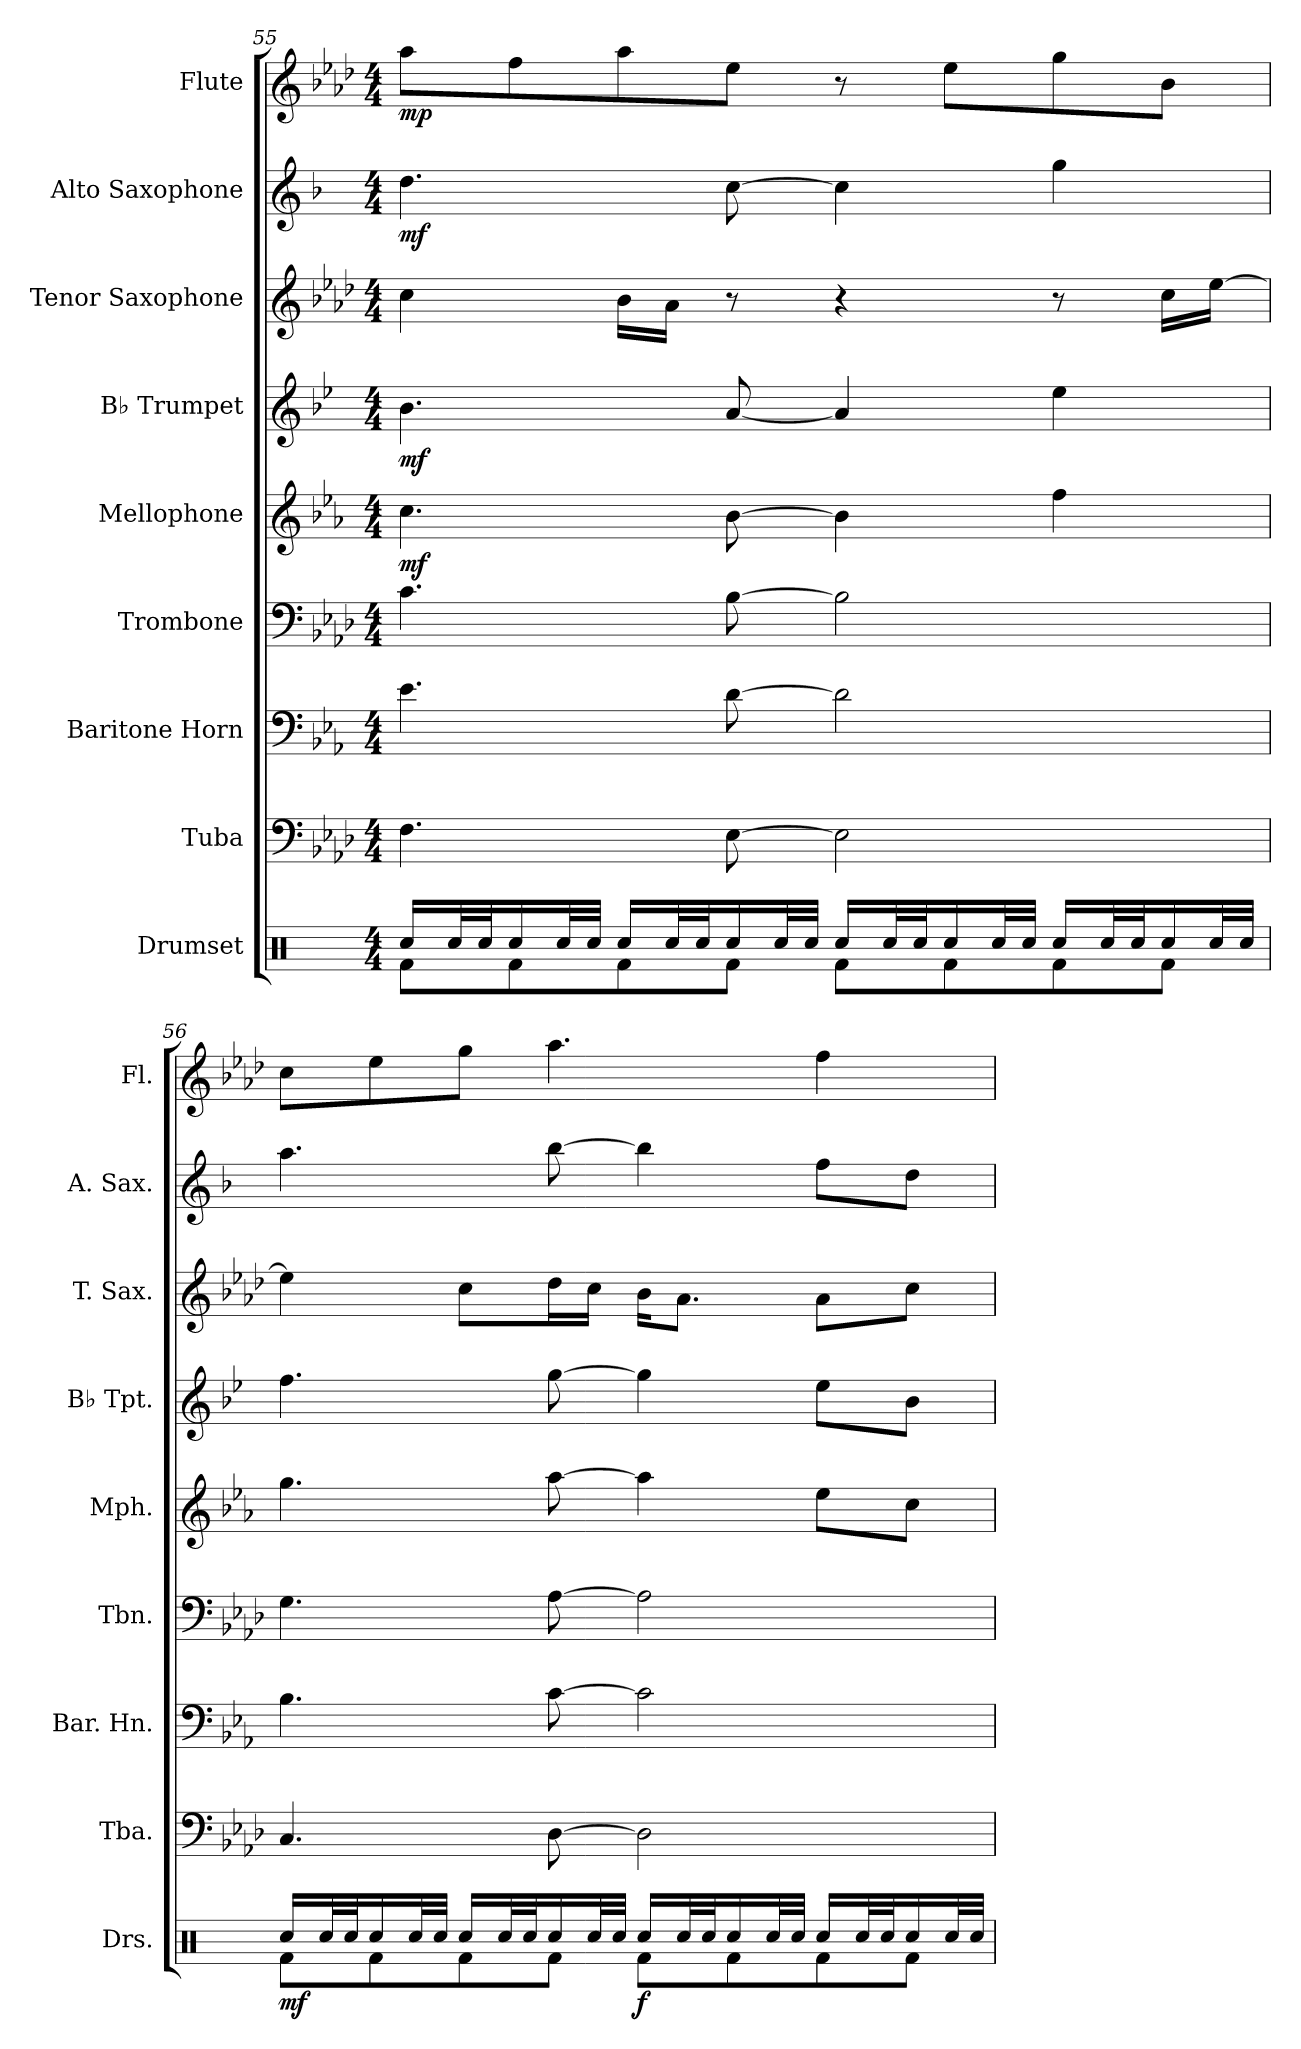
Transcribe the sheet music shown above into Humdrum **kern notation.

**kern	**dynam	**kern	**kern	**kern	**kern	**dynam	**kern	**dynam	**kern	**kern	**dynam	**kern	**dynam
*part9	*part9	*part8	*part7	*part6	*part5	*part5	*part4	*part4	*part3	*part2	*part2	*part1	*part1
*staff9	*staff9	*staff8	*staff7	*staff6	*staff5	*staff5	*staff4	*staff4	*staff3	*staff2	*staff2	*staff1	*staff1
*I"Drumset	*	*I"Tuba	*I"Baritone Horn	*I"Trombone	*I"Mellophone	*	*I"B♭ Trumpet	*	*I"Tenor Saxophone	*I"Alto Saxophone	*	*I"Flute	*
*I'Drs.	*	*I'Tba.	*I'Bar. Hn.	*I'Tbn.	*I'Mph.	*	*I'B♭ Tpt.	*	*I'T. Sax.	*I'A. Sax.	*	*I'Fl.	*
!!LO:PB:g=z
*clefX	*	*clefF4	*clefF4	*clefF4	*clefG2	*	*clefG2	*	*clefG2	*clefG2	*	*clefG2	*
*	*	*	*ITrd4c7	*	*ITrd4c7	*	*ITrd1c2	*	*ITrd8c14	*ITrd5c9	*	*	*
*k[]	*	*k[b-e-a-d-]	*k[b-e-a-d-]	*k[b-e-a-d-]	*k[b-e-a-d-]	*	*k[b-e-a-d-]	*	*k[b-e-a-d-]	*k[b-e-a-d-]	*	*k[b-e-a-d-]	*
*M4/4	*	*M4/4	*M4/4	*M4/4	*M4/4	*	*M4/4	*	*M4/4	*M4/4	*	*M4/4	*
=55	=55	=55	=55	=55	=55	=55	=55	=55	=55	=55	=55	=55	=55
*^	*	*	*	*	*	*	*	*	*	*	*	*	*
!	!	!	!	!	!	!	!LO:DY:b	!	!LO:DY:b	!	!	!LO:DY:b	!	!LO:DY:b
16Rcc/LL	8Rf\L	.	4.F\	4.A-\	4.c\	4.f\	mf	4.a-\	mf	4c\	4.f\	mf	8aa-\L	mp
32Rcc/L	.	.	.	.	.	.	.	.	.	.	.	.	.	.
32Rcc/J	.	.	.	.	.	.	.	.	.	.	.	.	.	.
16Rcc/	8Rf\	.	.	.	.	.	.	.	.	.	.	.	8ff\	.
32Rcc/L	.	.	.	.	.	.	.	.	.	.	.	.	.	.
32Rcc/JJJ	.	.	.	.	.	.	.	.	.	.	.	.	.	.
16Rcc/LL	8Rf\	.	.	.	.	.	.	.	.	16B-\LL	.	.	8aa-\	.
32Rcc/L	.	.	.	.	.	.	.	.	.	16A-\JJ	.	.	.	.
32Rcc/J	.	.	.	.	.	.	.	.	.	.	.	.	.	.
16Rcc/	8Rf\J	.	[8E-\	[8G\	[8B-\	[8e-\	.	[8g/	.	8r	[8e-\	.	8ee-\J	.
32Rcc/L	.	.	.	.	.	.	.	.	.	.	.	.	.	.
32Rcc/JJJ	.	.	.	.	.	.	.	.	.	.	.	.	.	.
16Rcc/LL	8Rf\L	.	2E-\]	2G\]	2B-\]	4e-\]	.	4g/]	.	4r	4e-\]	.	8r	.
32Rcc/L	.	.	.	.	.	.	.	.	.	.	.	.	.	.
32Rcc/J	.	.	.	.	.	.	.	.	.	.	.	.	.	.
16Rcc/	8Rf\	.	.	.	.	.	.	.	.	.	.	.	8ee-\L	.
32Rcc/L	.	.	.	.	.	.	.	.	.	.	.	.	.	.
32Rcc/JJJ	.	.	.	.	.	.	.	.	.	.	.	.	.	.
16Rcc/LL	8Rf\	.	.	.	.	4b-\	.	4dd-\	.	8r	4b-\	.	8gg\	.
32Rcc/L	.	.	.	.	.	.	.	.	.	.	.	.	.	.
32Rcc/J	.	.	.	.	.	.	.	.	.	.	.	.	.	.
16Rcc/	8Rf\J	.	.	.	.	.	.	.	.	16c\LL	.	.	8b-\J	.
32Rcc/L	.	.	.	.	.	.	.	.	.	[16e-\JJ	.	.	.	.
32Rcc/JJJ	.	.	.	.	.	.	.	.	.	.	.	.	.	.
!!LO:PB:g=z
=56	=56	=56	=56	=56	=56	=56	=56	=56	=56	=56	=56	=56	=56	=56
!	!	!LO:DY:b	!	!	!	!	!	!	!	!	!	!	!	!
16Rcc/LL	8Rf\L	mf	4.C/	4.E-\	4.G\	4.cc\	.	4.ee-\	.	4e-\]	4.cc\	.	8cc\L	.
32Rcc/L	.	.	.	.	.	.	.	.	.	.	.	.	.	.
32Rcc/J	.	.	.	.	.	.	.	.	.	.	.	.	.	.
16Rcc/	8Rf\	.	.	.	.	.	.	.	.	.	.	.	8ee-\	.
32Rcc/L	.	.	.	.	.	.	.	.	.	.	.	.	.	.
32Rcc/JJJ	.	.	.	.	.	.	.	.	.	.	.	.	.	.
16Rcc/LL	8Rf\	.	.	.	.	.	.	.	.	8c\L	.	.	8gg\J	.
32Rcc/L	.	.	.	.	.	.	.	.	.	.	.	.	.	.
32Rcc/J	.	.	.	.	.	.	.	.	.	.	.	.	.	.
16Rcc/	8Rf\J	.	[8D-\	[8F\	[8A-\	[8dd-\	.	[8ff\	.	16d-\L	[8dd-\	.	4.aa-\	.
32Rcc/L	.	.	.	.	.	.	.	.	.	16c\JJ	.	.	.	.
32Rcc/JJJ	.	.	.	.	.	.	.	.	.	.	.	.	.	.
!	!	!LO:DY:b	!	!	!	!	!	!	!	!	!	!	!	!
16Rcc/LL	8Rf\L	f	2D-\]	2F\]	2A-\]	4dd-\]	.	4ff\]	.	16B-\KL	4dd-\]	.	.	.
32Rcc/L	.	.	.	.	.	.	.	.	.	8.A-\J	.	.	.	.
32Rcc/J	.	.	.	.	.	.	.	.	.	.	.	.	.	.
16Rcc/	8Rf\	.	.	.	.	.	.	.	.	.	.	.	.	.
32Rcc/L	.	.	.	.	.	.	.	.	.	.	.	.	.	.
32Rcc/JJJ	.	.	.	.	.	.	.	.	.	.	.	.	.	.
16Rcc/LL	8Rf\	.	.	.	.	8a-\L	.	8dd-\L	.	8A-\L	8a-\L	.	4ff\	.
32Rcc/L	.	.	.	.	.	.	.	.	.	.	.	.	.	.
32Rcc/J	.	.	.	.	.	.	.	.	.	.	.	.	.	.
16Rcc/	8Rf\J	.	.	.	.	8f\J	.	8a-\J	.	8c\J	8f\J	.	.	.
32Rcc/L	.	.	.	.	.	.	.	.	.	.	.	.	.	.
32Rcc/JJJ	.	.	.	.	.	.	.	.	.	.	.	.	.	.
*v	*v	*	*	*	*	*	*	*	*	*	*	*	*	*
=	=	=	=	=	=	=	=	=	=	=	=	=	=
*-	*-	*-	*-	*-	*-	*-	*-	*-	*-	*-	*-	*-	*-
